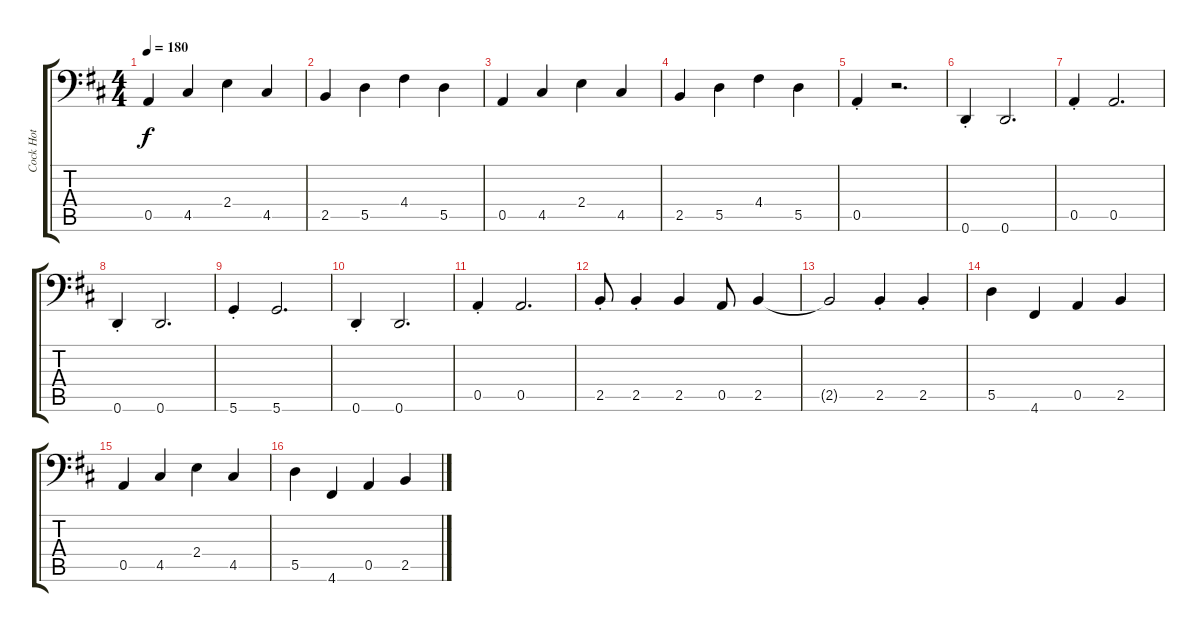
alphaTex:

\track ("Cock Hot" "Cock Hot") {instrument electricbassfinger}
\staff {score tabs}
\tuning (E3 B2 G2 D2 A1 D1) {hide}
\ts (4 4)
\tempo 180
\clef f4
\ks d
0.5.4{dy f} 4.5.4 2.4.4 4.5.4 |
2.5.4 5.5.4 4.4.4 5.5.4 |
0.5.4 4.5.4 2.4.4 4.5.4 |
2.5.4 5.5.4 4.4.4 5.5.4 |
0.5{st}.4 r.2{d} |
0.6{st}.4 0.6.2{d} |
0.5{st}.4 0.5.2{d} |
0.6{st}.4 0.6.2{d} |
5.6{st}.4 5.6.2{d} |
0.6{st}.4 0.6.2{d} |
0.5{st}.4 0.5.2{d} |
2.5{st}.8 2.5{st}.4 2.5.4 0.5.8 2.5.4 |
2.5{t}.2 2.5{st}.4 2.5{st}.4 |
5.5.4 4.6.4 0.5.4 2.5.4 |
0.5.4 4.5.4 2.4.4 4.5.4 |
5.5.4 4.6.4 0.5.4 2.5.4
